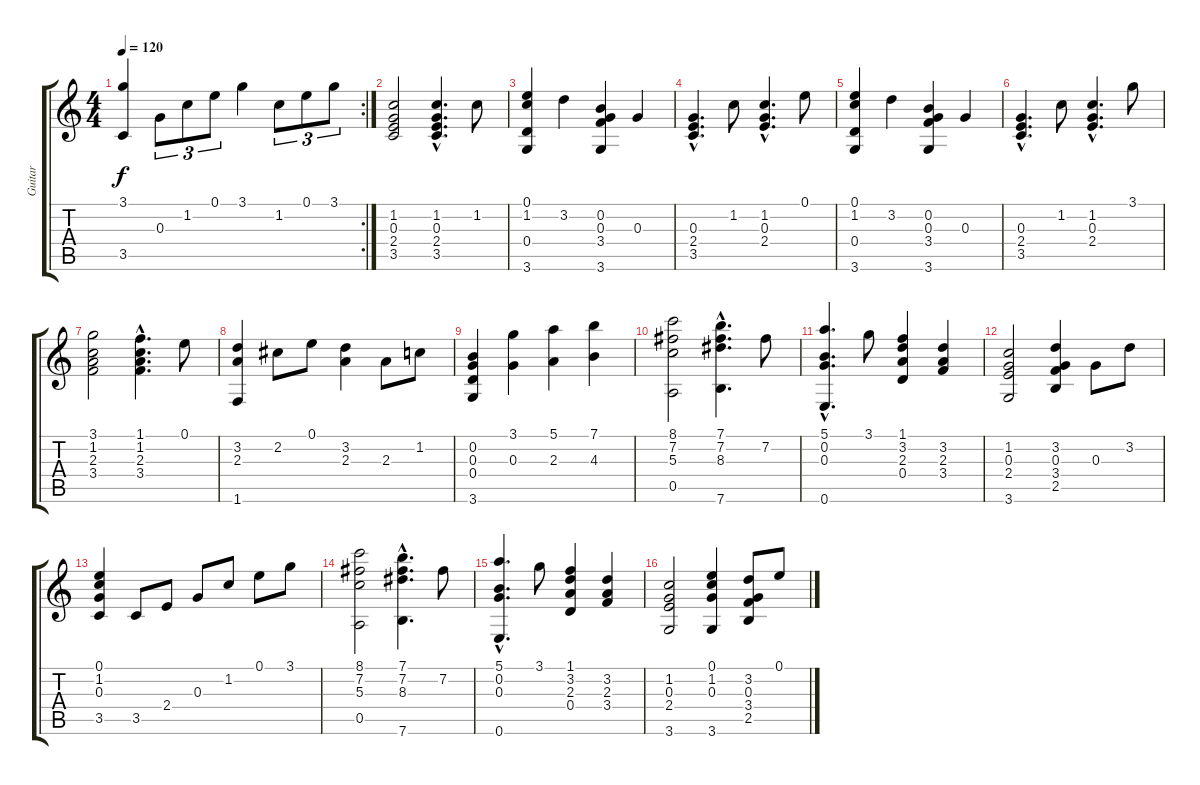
\track ("Guitar" "Guitar") {instrument acousticguitarnylon}
\staff {score tabs}
\tuning (E4 B3 G3 D3 A2 E2) {hide}
\rc 2
\ts (4 4)
\tempo 120
\clef g2
\ks c
(3.1 3.5).4{dy f} 0.3.8{tu (3 2)} 1.2.8{tu (3 2)} 0.1.8{tu (3 2)} 3.1.4 1.2.8{tu (3 2)} 0.1.8{tu (3 2)} 3.1.8{tu (3 2)} |
(1.2 0.3 2.4 3.5).2 (1.2{hac} 0.3{hac} 2.4{hac} 3.5{hac}).4{d} 1.2.8 |
(0.1 1.2 0.4 3.6).4 3.2.4 (0.2 0.3 3.4 3.6).4 0.3.4 |
(0.3{hac} 2.4{hac} 3.5{hac}).4{d} 1.2.8 (1.2{hac} 0.3{hac} 2.4{hac}).4{d} 0.1.8 |
(0.1 1.2 0.4 3.6).4 3.2.4 (0.2 0.3 3.4 3.6).4 0.3.4 |
(0.3{hac} 2.4{hac} 3.5{hac}).4{d} 1.2.8 (1.2{hac} 0.3{hac} 2.4{hac}).4{d} 3.1.8 |
(3.1 1.2 2.3 3.4).2 (1.1{hac} 1.2{hac} 2.3{hac} 3.4{hac}).4{d} 0.1.8 |
(3.2 2.3 1.6).4 2.2.8 0.1.8 (3.2 2.3).4 2.3.8 1.2.8 |
(0.2 0.3 0.4 3.6).4 (3.1 0.3).4 (5.1 2.3).4 (7.1 4.3).4 |
(8.1 7.2 5.3 0.5).2 (7.1{hac} 7.2{hac} 8.3{hac} 7.6{hac}).4{d} 7.2.8 |
(5.1{hac} 0.2{hac} 0.3{hac} 0.6{hac}).4{d} 3.1.8 (1.1 3.2 2.3 0.4).4 (3.2 2.3 3.4).4 |
(1.2 0.3 2.4 3.6).2 (3.2 0.3 3.4 2.5).4 0.3.8 3.2.8 |
(0.1 1.2 0.3 3.5).4 3.5.8 2.4.8 0.3.8 1.2.8 0.1.8 3.1.8 |
(8.1 7.2 5.3 0.5).2 (7.1{hac} 7.2{hac} 8.3{hac} 7.6{hac}).4{d} 7.2.8 |
(5.1{hac} 0.2{hac} 0.3{hac} 0.6{hac}).4{d} 3.1.8 (1.1 3.2 2.3 0.4).4 (3.2 2.3 3.4).4 |
(1.2 0.3 2.4 3.6).2 (0.1 1.2 0.3 3.6).4 (3.2 0.3 3.4 2.5).8 0.1.8
